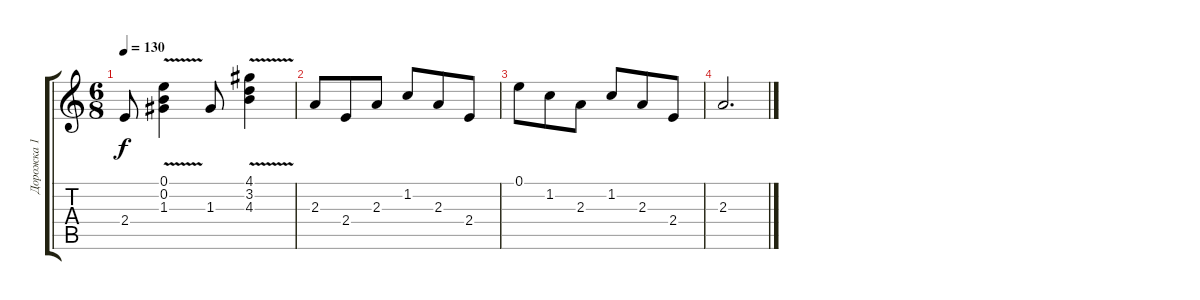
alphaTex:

\track ("Дорожка 1" "Дорожка 1") {instrument acousticguitarsteel}
\staff {score tabs}
\tuning (E4 B3 G3 D3 A2 E2) {hide}
\ts (6 8)
\tempo 130
\clef g2
\ks c
2.4.8{dy f} (0.1 0.2 1.3{v}).4 1.3.8 (4.1 3.2 4.3{v}).4 |
2.3.8 2.4.8 2.3.8 1.2.8 2.3.8 2.4.8 |
0.1.8 1.2.8 2.3.8 1.2.8 2.3.8 2.4.8 |
2.3.2{d}
